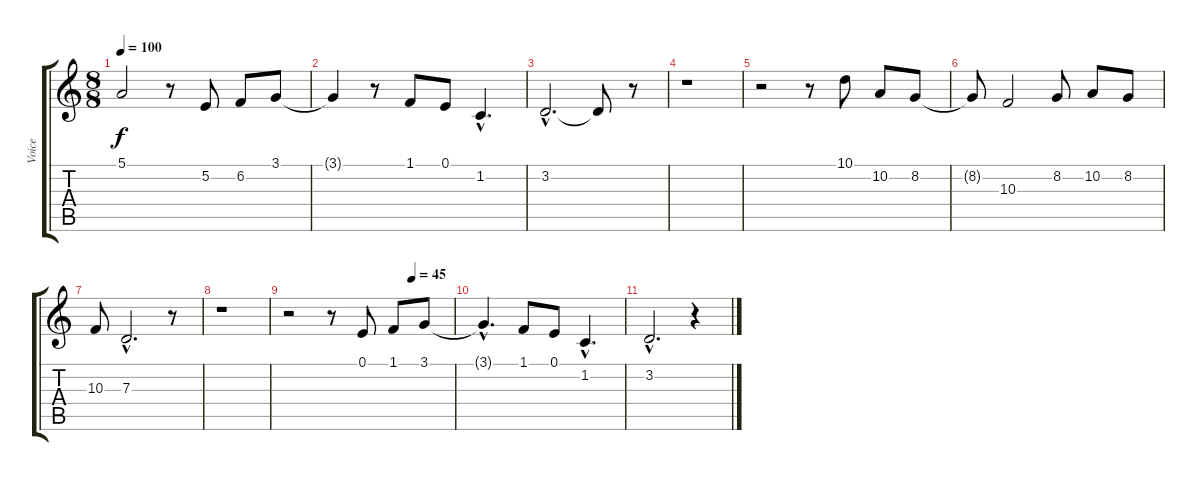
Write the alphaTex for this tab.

\track ("Voice" "Voice") {instrument pad1newage}
\staff {score tabs}
\tuning (E4 B3 G3 D3 A2 E2) {hide}
\ts (8 8)
\tempo 100
\clef g2
\ks c
5.1{t}.2{dy f} r.8 5.2.8 6.2.8 3.1.8 |
3.1{t}.4 r.8 1.1.8 0.1.8 1.2{hac}.4{d} |
3.2{hac}.2{d} 3.2{t}.8 r.8 |
r.1 |
r.2 r.8 10.1.8 10.2.8 8.2.8 |
8.2{t}.8 10.3.2 8.2.8 10.2.8 8.2.8 |
10.3.8 7.3{hac}.2{d} r.8 |
r.1 |
\tempo (45 0.75)
r.2 r.8 0.1.8 1.1.8 3.1.8 |
3.1{hac t}.4{d} 1.1.8 0.1.8 1.2{hac}.4{d} |
3.2{hac}.2{d} r.4
